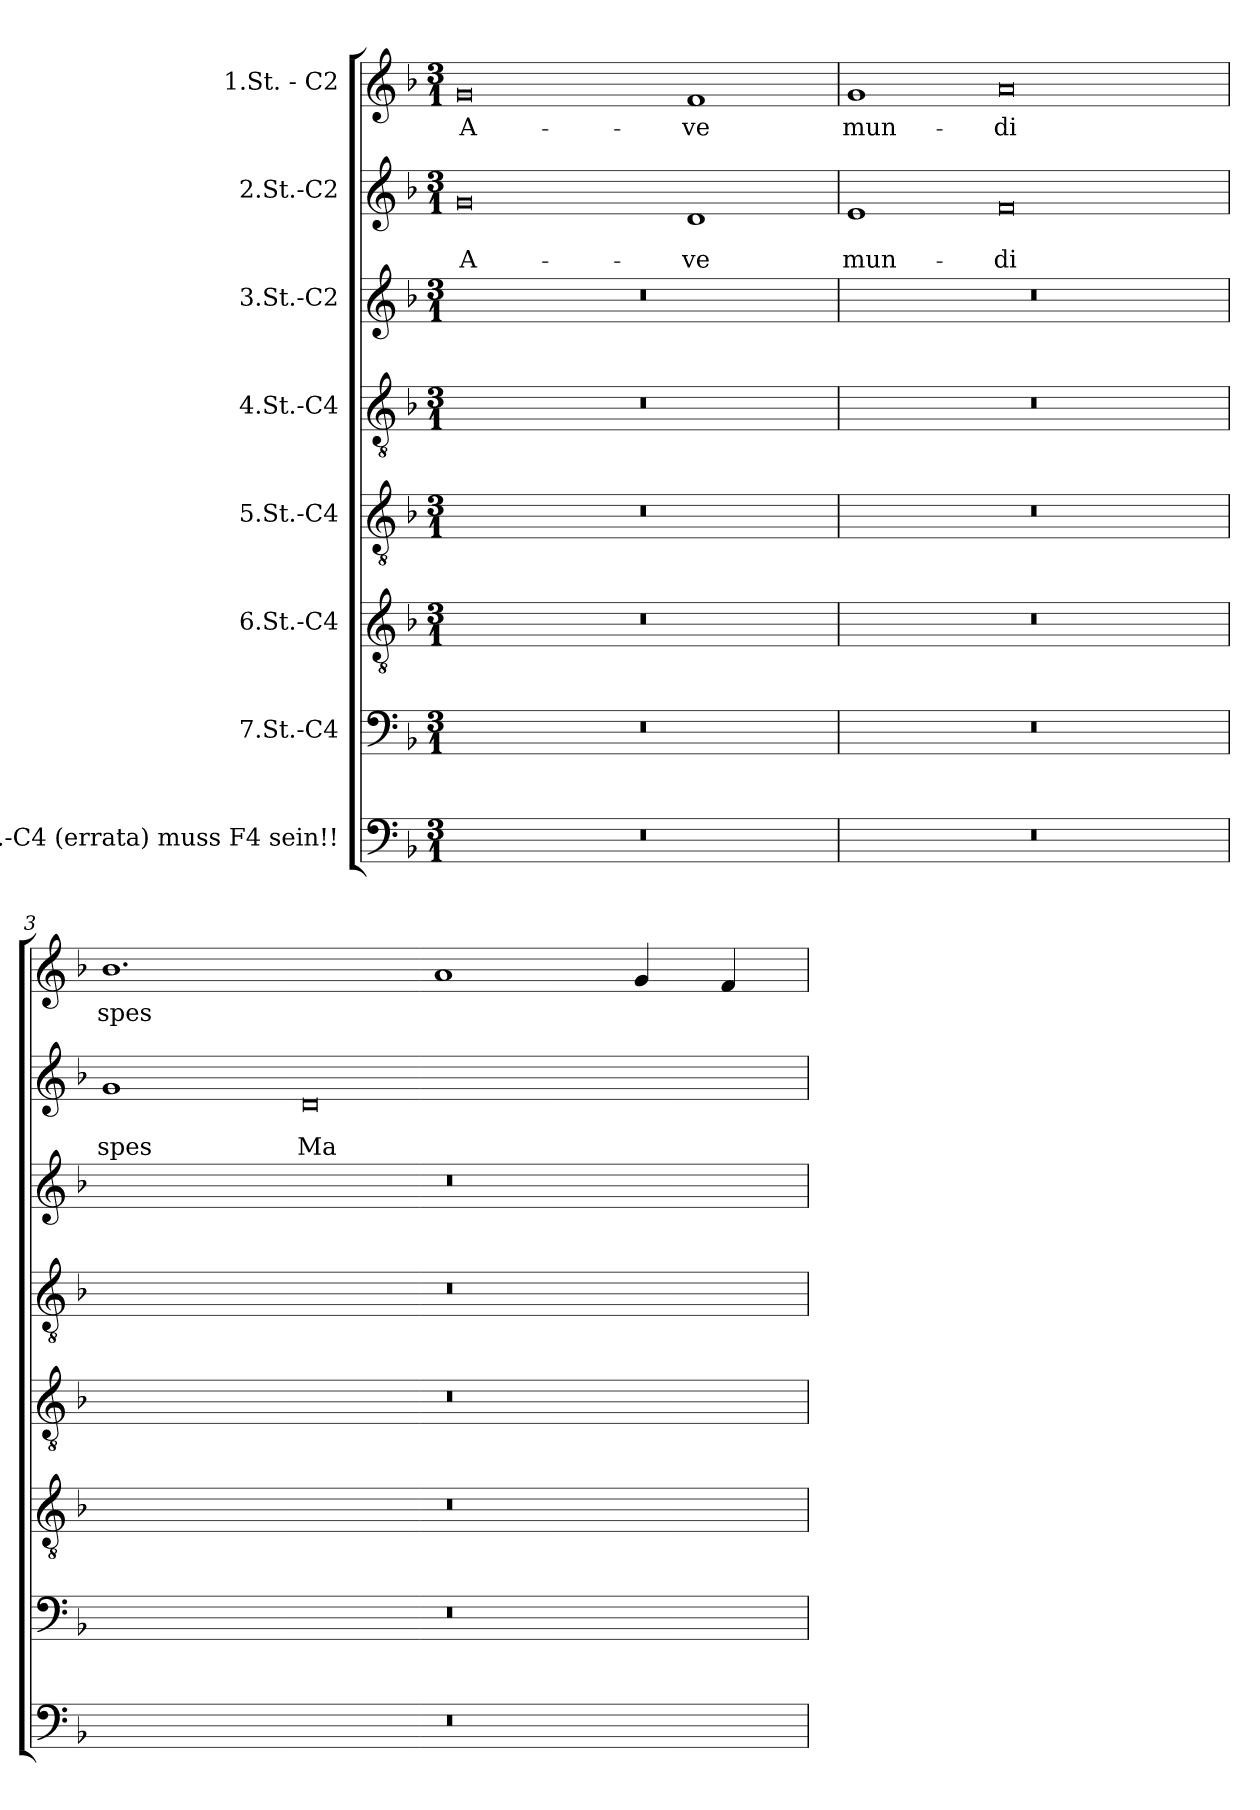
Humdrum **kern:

**kern	**kern	**kern	**kern	**kern	**kern	**kern	**text	**text	**kern	**text
*part8	*part7	*part6	*part5	*part4	*part3	*part2	*part2	*part2	*part1	*part1
*staff8	*staff7	*staff6	*staff5	*staff4	*staff3	*staff2	*staff2	*staff2	*staff1	*staff1
*I"8.St.-C4 (errata) muss F4 sein!!	*I"7.St.-C4	*I"6.St.-C4	*I"5.St.-C4	*I"4.St.-C4	*I"3.St.-C2	*I"2.St.-C2	*	*	*I"1.St. - C2	*
*clefF4	*clefF4	*clefGv2	*clefGv2	*clefGv2	*clefG2	*clefG2	*	*	*clefG2	*
*k[b-]	*k[b-]	*k[b-]	*k[b-]	*k[b-]	*k[b-]	*k[b-]	*	*	*k[b-]	*
*F:	*F:	*F:	*F:	*F:	*F:	*F:	*	*	*F:	*
*M3/1	*M3/1	*M3/1	*M3/1	*M3/1	*M3/1	*M3/1	*	*	*M3/1	*
=1	=1	=1	=1	=1	=1	=1	=1	=1	=1	=1
0.r	0.r	0.r	0.r	0.r	0.r	0g	.	A-	0g	A-
.	.	.	.	.	.	1d	.	-ve	1f	-ve
=2	=2	=2	=2	=2	=2	=2	=2	=2	=2	=2
0.r	0.r	0.r	0.r	0.r	0.r	1e	.	mun-	1g	mun-
.	.	.	.	.	.	0f	.	-di	0a	-di
=3	=3	=3	=3	=3	=3	=3	=3	=3	=3	=3
0.r	0.r	0.r	0.r	0.r	0.r	1g	.	spes	1.b-	spes
.	.	.	.	.	.	0d	.	Ma-	.	.
.	.	.	.	.	.	.	.	.	1a	.
.	.	.	.	.	.	.	.	.	4g/	.
.	.	.	.	.	.	.	.	.	4f/	.
=	=	=	=	=	=	=	=	=	=	=
*-	*-	*-	*-	*-	*-	*-	*-	*-	*-	*-
